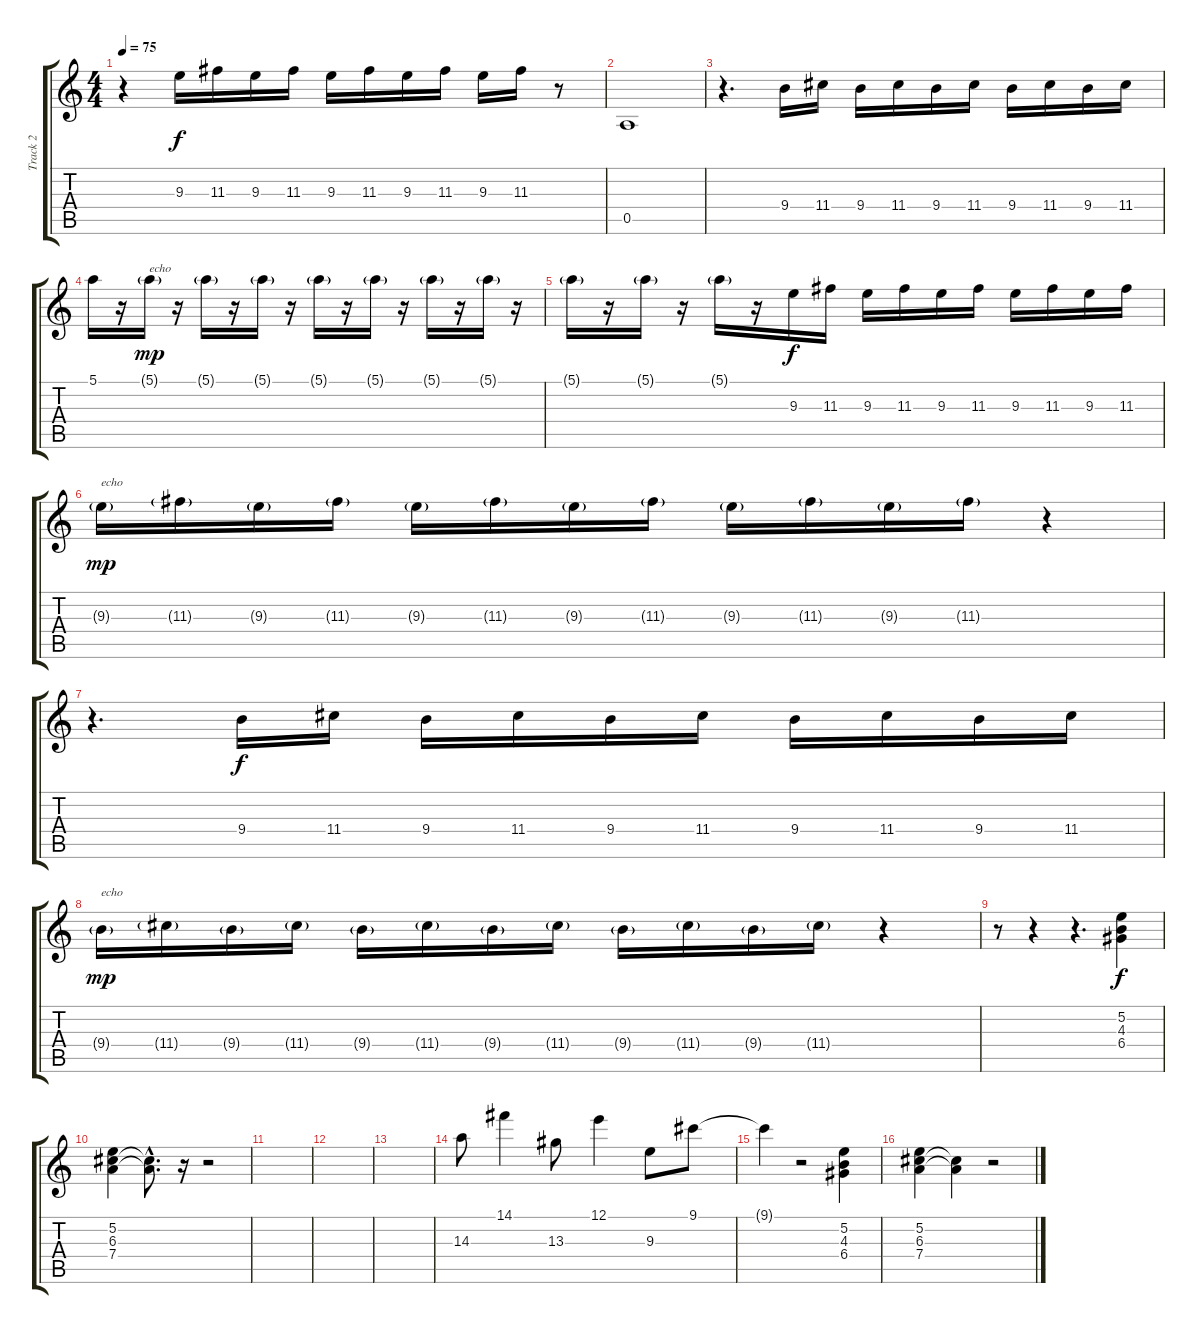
\track ("Track 2" "Track 2") {instrument acousticguitarsteel}
\staff {score tabs}
\tuning (E4 B3 G3 D3 A2 E2) {hide}
\ts (4 4)
\tempo 75
\clef g2
\ks c
r.4{dy f} 9.3.16 11.3.16 9.3.16 11.3.16 9.3.16 11.3.16 9.3.16 11.3.16 9.3.16 11.3.16 r.8 |
0.5.1 |
r.4{d} 9.4.16 11.4.16 9.4.16 11.4.16 9.4.16 11.4.16 9.4.16 11.4.16 9.4.16 11.4.16 |
5.1.16 r.16 5.1{g}.16{txt "echo" dy mp} r.16 5.1{g}.16{volume 2} r.16 5.1{g}.16 r.16 5.1{g}.16 r.16 5.1{g}.16 r.16 5.1{g}.16 r.16 5.1{g}.16 r.16 |
5.1{g}.16 r.16 5.1{g}.16 r.16 5.1{g}.16 r.16 9.3.16{dy f volume 11} 11.3.16 9.3.16 11.3.16 9.3.16 11.3.16 9.3.16 11.3.16 9.3.16 11.3.16 |
9.3{g}.16{txt "echo" dy mp volume 2} 11.3{g}.16 9.3{g}.16 11.3{g}.16 9.3{g}.16 11.3{g}.16 9.3{g}.16 11.3{g}.16 9.3{g}.16 11.3{g}.16 9.3{g}.16 11.3{g}.16 r.4 |
r.4{d} 9.4.16{dy f volume 11} 11.4.16 9.4.16 11.4.16 9.4.16 11.4.16 9.4.16 11.4.16 9.4.16 11.4.16 |
9.4{g}.16{txt "echo" dy mp volume 2} 11.4{g}.16 9.4{g}.16 11.4{g}.16 9.4{g}.16 11.4{g}.16 9.4{g}.16 11.4{g}.16 9.4{g}.16 11.4{g}.16 9.4{g}.16 11.4{g}.16 r.4 |
r.8 r.4 r.4{d} (5.2 4.3 6.4).4{dy f volume 11} |
(5.2 6.3 7.4).4 (6.3{hac t} 7.4{hac t}).8{d} r.16 r.2 |
|
|
|
14.3.8 14.1.4 13.3.8 12.1.4 9.3.8 9.1.8 |
9.1{t}.4 r.2 (5.2 4.3 6.4).4 |
(5.2 6.3 7.4).4 (6.3{t} 7.4{t}).4 r.2
